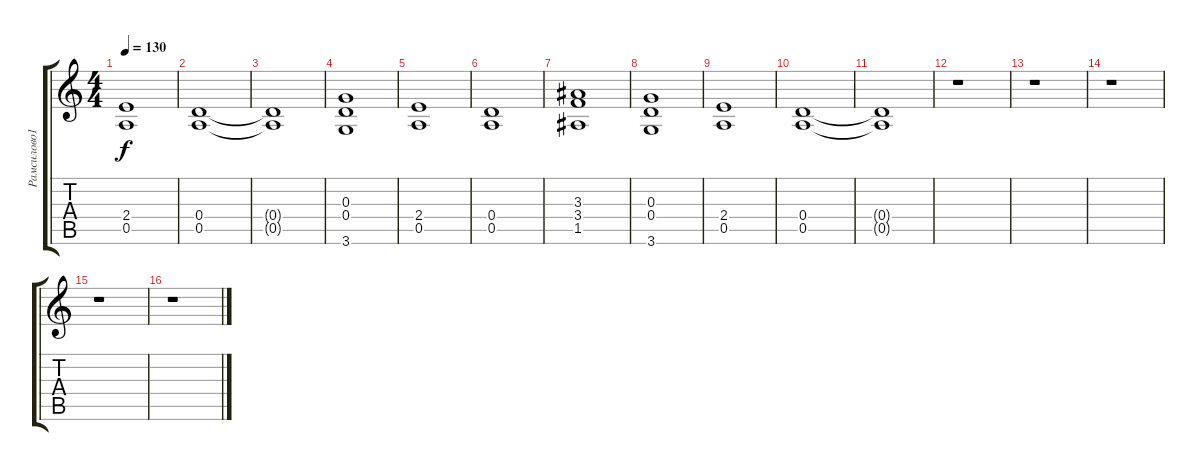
\track ("Рамсилово1" "Рамсилово1") {instrument distortionguitar}
\staff {score tabs}
\tuning (E4 B3 G3 D3 A2 E2) {hide}
\ts (4 4)
\tempo 130
\clef g2
\ks c
(2.4 0.5).1{dy f} |
(0.4 0.5).1 |
(0.4{t} 0.5{t}).1 |
(0.3 0.4 3.6).1 |
(2.4 0.5).1 |
(0.4 0.5).1 |
(3.3 3.4 1.5).1 |
(0.3 0.4 3.6).1 |
(2.4 0.5).1 |
(0.4 0.5).1 |
(0.4{t} 0.5{t}).1 |
r.1 |
r.1 |
r.1 |
r.1 |
r.1
